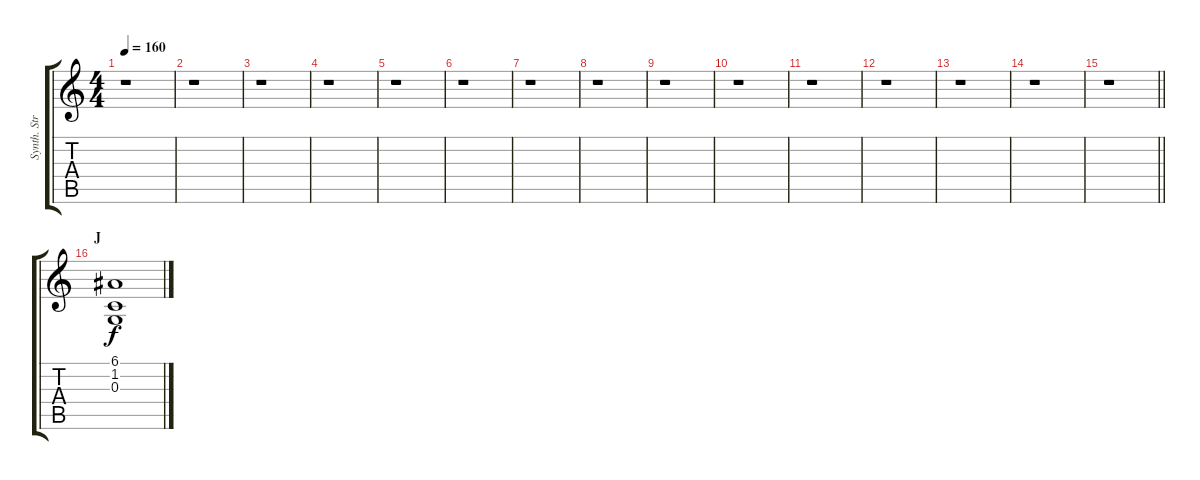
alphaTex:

\track ("Synth. Strings" "Synth. Str") {instrument stringensemble1}
\staff {score tabs}
\tuning (E4 B3 G3 D3 A2 E2) {hide}
\ts (4 4)
\tempo 160
\clef g2
\ks c
r.1{dy f} |
r.1 |
r.1 |
r.1 |
r.1 |
r.1 |
r.1 |
r.1 |
r.1 |
r.1 |
r.1 |
r.1 |
r.1 |
r.1 |
\barLineRight lightlight
r.1 |
\section ("" "J")
(6.1 1.2 0.3).1
